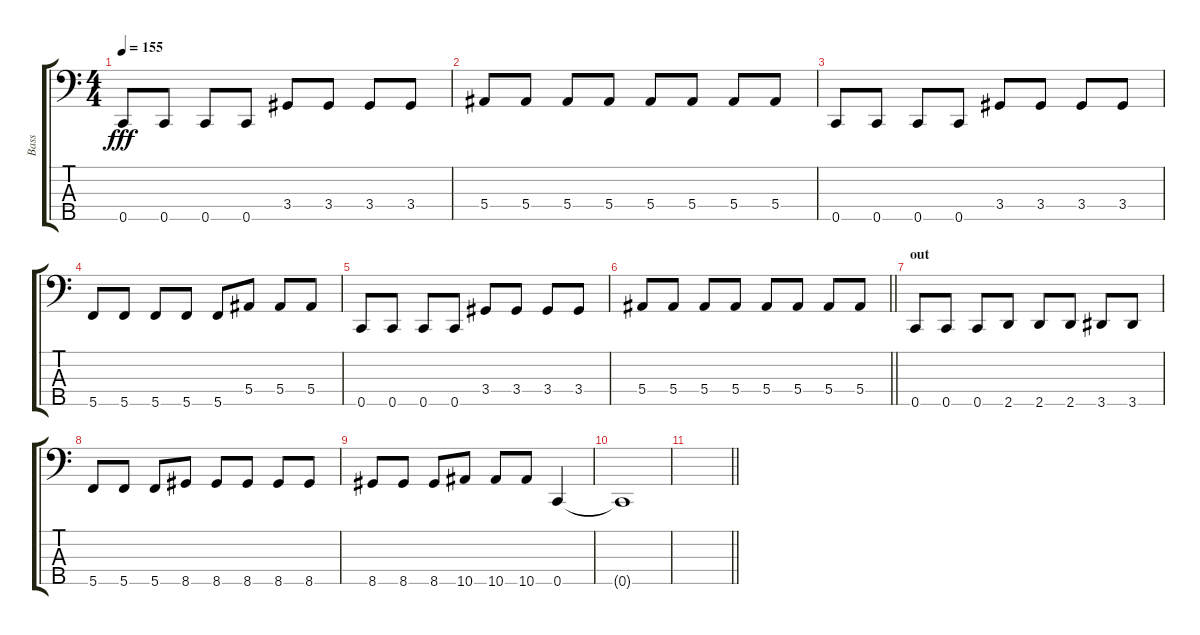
\track ("Bass" "Bass") {instrument electricbassfinger}
\staff {score tabs}
\tuning (Ab2 Eb2 Bb1 F1 C1) {hide}
\ts (4 4)
\tempo 155
\clef f4
\ks c
0.5.8{dy fff} 0.5.8 0.5.8 0.5.8 3.4.8 3.4.8 3.4.8 3.4.8 |
5.4.8 5.4.8 5.4.8 5.4.8 5.4.8 5.4.8 5.4.8 5.4.8 |
0.5.8 0.5.8 0.5.8 0.5.8 3.4.8 3.4.8 3.4.8 3.4.8 |
5.5.8 5.5.8 5.5.8 5.5.8 5.5.8 5.4.8 5.4.8 5.4.8 |
0.5.8 0.5.8 0.5.8 0.5.8 3.4.8 3.4.8 3.4.8 3.4.8 |
\barLineRight lightlight
5.4.8 5.4.8 5.4.8 5.4.8 5.4.8 5.4.8 5.4.8 5.4.8 |
\section ("" "out")
0.5.8 0.5.8 0.5.8 2.5.8 2.5.8 2.5.8 3.5.8 3.5.8 |
5.5.8 5.5.8 5.5.8 8.5.8 8.5.8 8.5.8 8.5.8 8.5.8 |
8.5.8 8.5.8 8.5.8 10.5.8 10.5.8 10.5.8 0.5.4 |
0.5{t}.1 |
\barLineRight lightlight
